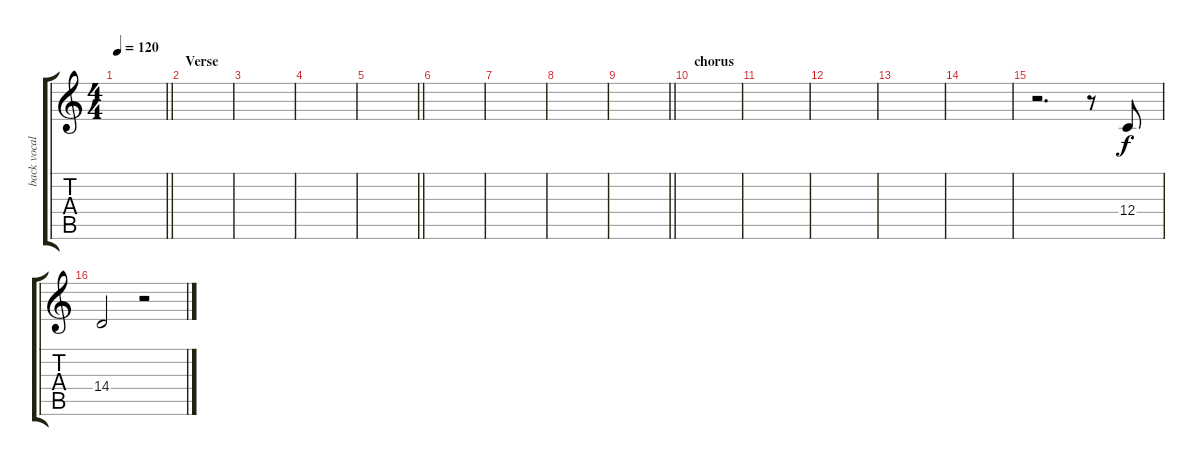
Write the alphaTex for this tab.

\track ("back vocals" "back vocal") {instrument lead6voice}
\staff {score tabs}
\tuning (D4 A3 F3 C3 G2 D2) {hide}
\ts (4 4)
\tempo 120
\clef g2
\barLineRight lightlight
\ks c
|
\section ("" "Verse ")
|
|
|
\barLineRight lightlight
|
|
|
|
\barLineRight lightlight
|
\section ("" "chorus")
|
|
|
|
|
r.2{d} r.8 12.4.8 |
14.4.2 r.2
